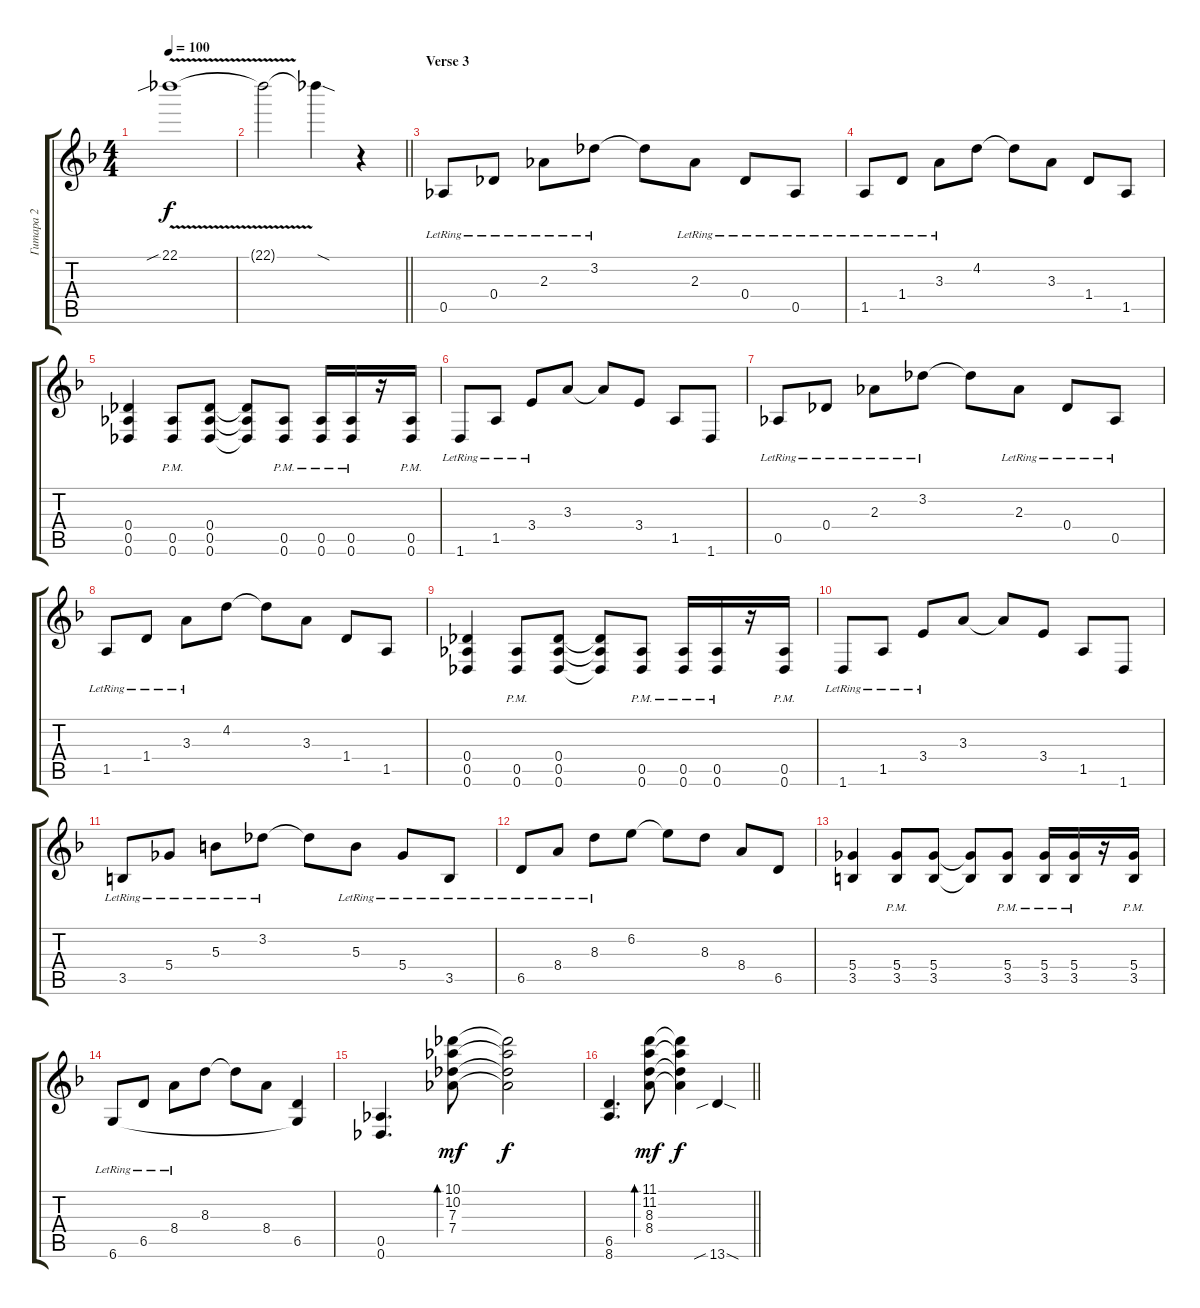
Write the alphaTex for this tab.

\track ("Гитара 2" "Гитара 2") {instrument distortionguitar}
\staff {score tabs}
\tuning (Eb4 Bb3 Gb3 Db3 Ab2 Db2) {hide}
\ts (4 4)
\tempo 100
\clef g2
\ks dminor
22.1{v sib}.1{dy f} |
\barLineRight lightlight
22.1{t}.2 22.1{sod t}.4 r.4 |
\section ("" "Verse 3")
0.5{lr}.8{instrument electricguitarclean} 0.4{lr}.8 2.3{lr}.8 3.2{lr}.8 3.2{t}.8 2.3{lr}.8 0.4{lr}.8 0.5{lr}.8 |
1.5{lr}.8 1.4{lr}.8 3.3{lr}.8 4.2.8 4.2{t}.8 3.3.8 1.4.8 1.5.8 |
(0.4 0.5 0.6).4{instrument distortionguitar} (0.5{pm} 0.6{pm}).8 (0.4 0.5 0.6).8 (0.4{t} 0.5{t} 0.6{t}).8 (0.5{pm} 0.6{pm}).8 (0.5{pm} 0.6{pm}).16 (0.5{pm} 0.6{pm}).16 r.16 (0.5{pm} 0.6{pm}).16 |
1.6{lr}.8 1.5{lr}.8 3.4{lr}.8 3.3.8 3.3{t}.8 3.4.8 1.5.8 1.6.8 |
0.5{lr}.8{instrument electricguitarclean} 0.4{lr}.8 2.3{lr}.8 3.2{lr}.8 3.2{t}.8 2.3{lr}.8 0.4{lr}.8 0.5{lr}.8 |
1.5{lr}.8 1.4{lr}.8 3.3{lr}.8 4.2.8 4.2{t}.8 3.3.8 1.4.8 1.5.8 |
(0.4 0.5 0.6).4{instrument distortionguitar} (0.5{pm} 0.6{pm}).8 (0.4 0.5 0.6).8 (0.4{t} 0.5{t} 0.6{t}).8 (0.5{pm} 0.6{pm}).8 (0.5{pm} 0.6{pm}).16 (0.5{pm} 0.6{pm}).16 r.16 (0.5{pm} 0.6{pm}).16 |
1.6{lr}.8 1.5{lr}.8 3.4{lr}.8 3.3.8 3.3{t}.8 3.4.8 1.5.8 1.6.8 |
3.5{lr}.8{instrument electricguitarclean} 5.4{lr}.8 5.3{lr}.8 3.2{lr}.8 3.2{t}.8 5.3{lr}.8 5.4{lr}.8 3.5{lr}.8 |
6.5{lr}.8 8.4{lr}.8 8.3{lr}.8 6.2.8 6.2{t}.8 8.3.8 8.4.8 6.5.8 |
(5.4 3.5).4{instrument distortionguitar} (5.4{pm} 3.5{pm}).8 (5.4 3.5).8 (5.4{t} 3.5{t}).8 (5.4{pm} 3.5{pm}).8 (5.4{pm} 3.5{pm}).16 (5.4{pm} 3.5{pm}).16 r.16 (5.4{pm} 3.5{pm}).16 |
6.6{lr}.8 6.5{lr}.8 8.4{lr}.8 8.3.8 8.3{t}.8 8.4.8 (6.5 6.6{t}).4 |
(0.5 0.6).4{d} (10.1 10.2 7.3 7.4).8{bd 240 dy mf} (10.1{t} 10.2{t} 7.3{t} 7.4{t}).2{dy f} |
\barLineRight lightlight
(6.5 8.6).4{d} (11.1 11.2 8.3 8.4).8{bd 240 dy mf} (11.1{t} 11.2{t} 8.3{t} 8.4{t}).4{dy f} 13.6{sib sod}.4
